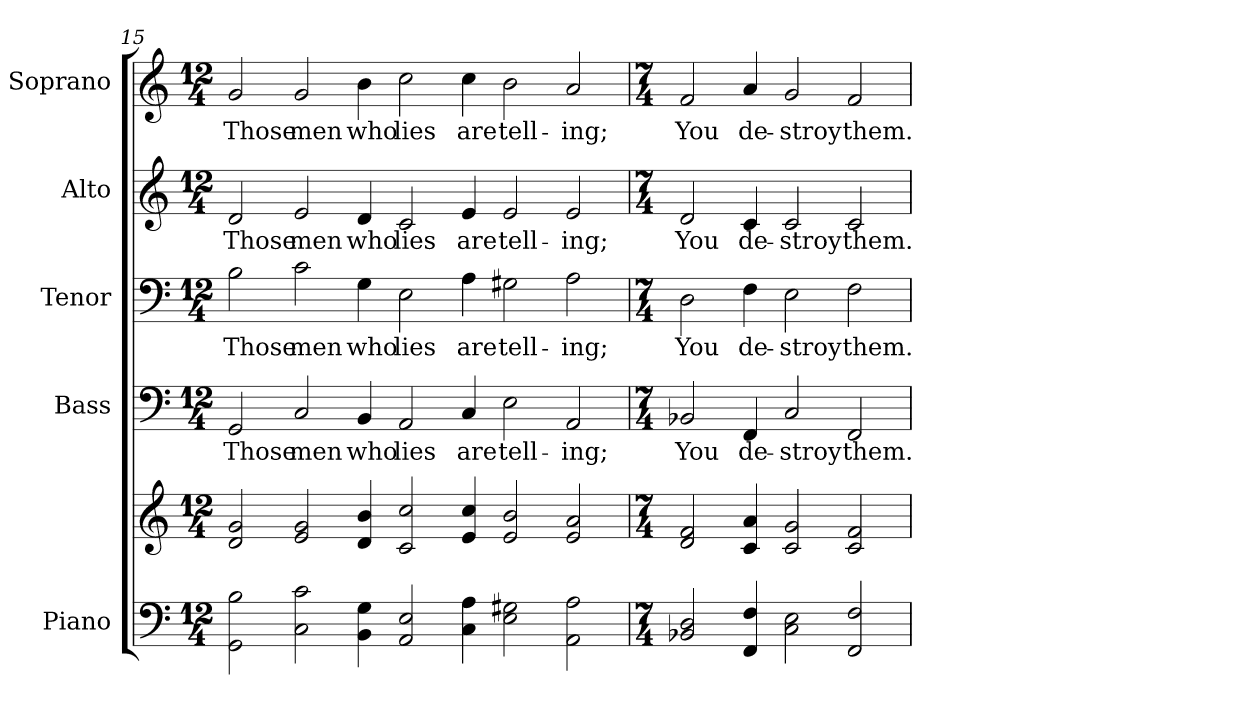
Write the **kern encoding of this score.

**kern	**kern	**kern	**text	**kern	**text	**kern	**text	**kern	**text
*part5	*part5	*part4	*part4	*part3	*part3	*part2	*part2	*part1	*part1
*staff6	*staff5	*staff4	*staff4	*staff3	*staff3	*staff2	*staff2	*staff1	*staff1
*I"Piano	*	*I"Bass	*	*I"Tenor	*	*I"Alto	*	*I"Soprano	*
*I'Pno.	*	*I'B.	*	*I'T.	*	*I'A.	*	*I'S.	*
!!LO:PB:g=z
*clefF4	*clefG2	*clefF4	*	*clefF4	*	*clefG2	*	*clefG2	*
*k[]	*k[]	*k[]	*	*k[]	*	*k[]	*	*k[]	*
*C:	*C:	*C:	*	*C:	*	*C:	*	*C:	*
*M12/4	*M12/4	*M12/4	*	*M12/4	*	*M12/4	*	*M12/4	*
=15	=15	=15	=15	=15	=15	=15	=15	=15	=15
!	!	!	!LO:LY:b:color=#000000	!	!	!	!	!	!
!	!	!	!	!	!LO:LY:b:color=#000000	!	!	!	!
!	!	!	!	!	!	!	!LO:LY:b:color=#000000	!	!
!	!	!	!	!	!	!	!	!	!LO:LY:b:color=#000000
2GGi\ 2Bi	2di/ 2gi	2GGi/	Those	2Bi\	Those	2di/	Those	2gi/	Those
!	!	!	!LO:LY:b:color=#000000	!	!	!	!	!	!
!	!	!	!	!	!LO:LY:b:color=#000000	!	!	!	!
!	!	!	!	!	!	!	!LO:LY:b:color=#000000	!	!
!	!	!	!	!	!	!	!	!	!LO:LY:b:color=#000000
2Ci\ 2ci	2ei/ 2gi	2Ci/	men	2ci\	men	2ei/	men	2gi/	men
!	!	!	!LO:LY:b:color=#000000	!	!	!	!	!	!
!	!	!	!	!	!LO:LY:b:color=#000000	!	!	!	!
!	!	!	!	!	!	!	!LO:LY:b:color=#000000	!	!
!	!	!	!	!	!	!	!	!	!LO:LY:b:color=#000000
4BBi\ 4Gi	4di/ 4bi	4BBi/	who	4Gi\	who	4di/	who	4bi\	who
!	!	!	!LO:LY:b:color=#000000	!	!	!	!	!	!
!	!	!	!	!	!LO:LY:b:color=#000000	!	!	!	!
!	!	!	!	!	!	!	!LO:LY:b:color=#000000	!	!
!	!	!	!	!	!	!	!	!	!LO:LY:b:color=#000000
2AAi/ 2Ei	2ci/ 2cci	2AAi/	lies	2Ei\	lies	2ci/	lies	2cci\	lies
!	!	!	!LO:LY:b:color=#000000	!	!	!	!	!	!
!	!	!	!	!	!LO:LY:b:color=#000000	!	!	!	!
!	!	!	!	!	!	!	!LO:LY:b:color=#000000	!	!
!	!	!	!	!	!	!	!	!	!LO:LY:b:color=#000000
4Ci\ 4Ai	4ei/ 4cci	4Ci/	are	4Ai\	are	4ei/	are	4cci\	are
!	!	!	!LO:LY:b:color=#000000	!	!	!	!	!	!
!	!	!	!	!	!LO:LY:b:color=#000000	!	!	!	!
!	!	!	!	!	!	!	!LO:LY:b:color=#000000	!	!
!	!	!	!	!	!	!	!	!	!LO:LY:b:color=#000000
2Ei\ 2G#Xi	2ei/ 2bi	2Ei\	tell-	2G#Xi\	tell-	2ei/	tell-	2bi\	tell-
!	!	!	!LO:LY:b:color=#000000	!	!	!	!	!	!
!	!	!	!	!	!LO:LY:b:color=#000000	!	!	!	!
!	!	!	!	!	!	!	!LO:LY:b:color=#000000	!	!
!	!	!	!	!	!	!	!	!	!LO:LY:b:color=#000000
2AAi\ 2Ai	2ei/ 2ai	2AAi/	-ing;	2Ai\	-ing;	2ei/	-ing;	2ai/	-ing;
=16	=16	=16	=16	=16	=16	=16	=16	=16	=16
*M7/4	*M7/4	*M7/4	*	*M7/4	*	*M7/4	*	*M7/4	*
!	!	!	!LO:LY:b:color=#000000	!	!	!	!	!	!
!	!	!	!	!	!LO:LY:b:color=#000000	!	!	!	!
!	!	!	!	!	!	!	!LO:LY:b:color=#000000	!	!
!	!	!	!	!	!	!	!	!	!LO:LY:b:color=#000000
2BB-Xi/ 2Di	2di/ 2fi	2BB-Xi/	You	2Di\	You	2di/	You	2fi/	You
!	!	!	!LO:LY:b:color=#000000	!	!	!	!	!	!
!	!	!	!	!	!LO:LY:b:color=#000000	!	!	!	!
!	!	!	!	!	!	!	!LO:LY:b:color=#000000	!	!
!	!	!	!	!	!	!	!	!	!LO:LY:b:color=#000000
4FFi/ 4Fi	4ci/ 4ai	4FFi/	de-	4Fi\	de-	4ci/	de-	4ai/	de-
!	!	!	!LO:LY:b:color=#000000	!	!	!	!	!	!
!	!	!	!	!	!LO:LY:b:color=#000000	!	!	!	!
!	!	!	!	!	!	!	!LO:LY:b:color=#000000	!	!
!	!	!	!	!	!	!	!	!	!LO:LY:b:color=#000000
2Ci\ 2Ei	2ci/ 2gi	2Ci/	-stroy	2Ei\	-stroy	2ci/	-stroy	2gi/	-stroy
!	!	!	!LO:LY:b:color=#000000	!	!	!	!	!	!
!	!	!	!	!	!LO:LY:b:color=#000000	!	!	!	!
!	!	!	!	!	!	!	!LO:LY:b:color=#000000	!	!
!	!	!	!	!	!	!	!	!	!LO:LY:b:color=#000000
2FFi/ 2Fi	2ci/ 2fi	2FFi/	them.	2Fi\	them.	2ci/	them.	2fi/	them.
=	=	=	=	=	=	=	=	=	=
*-	*-	*-	*-	*-	*-	*-	*-	*-	*-
